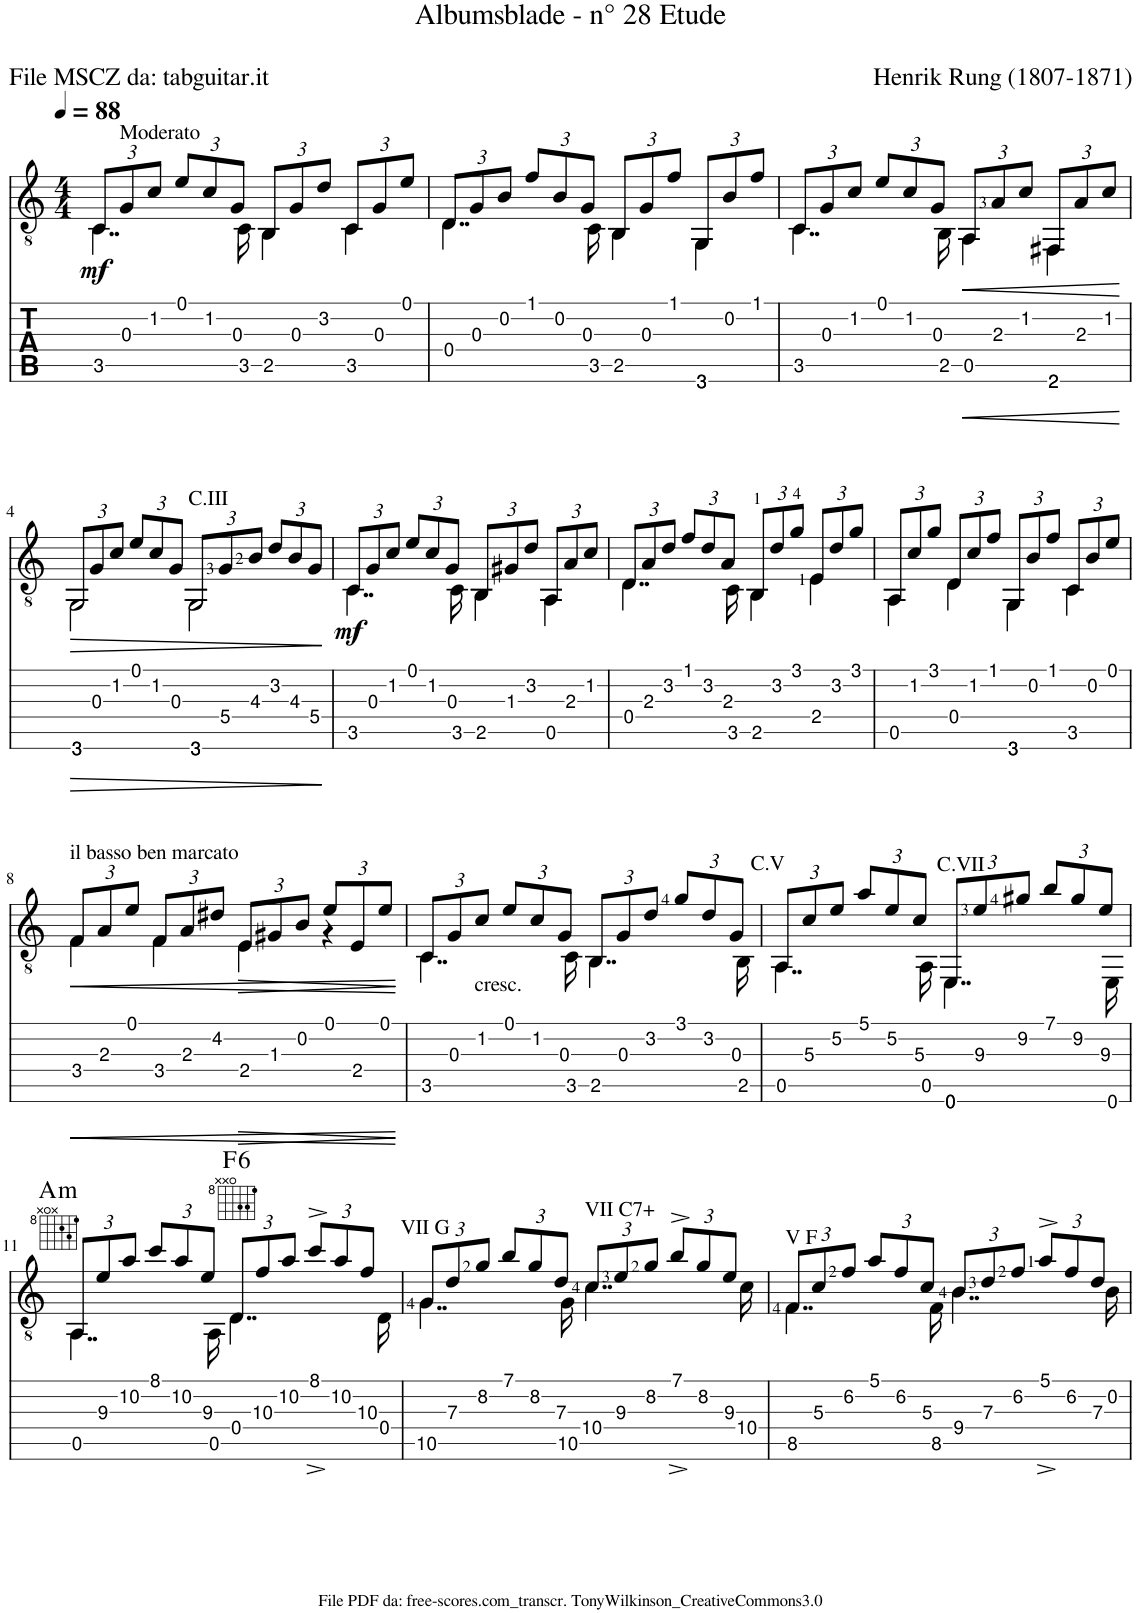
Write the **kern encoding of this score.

**kern	**kern	**dynam	**harte
*part1	*part1	*part1	*part1
*staff2	*staff1	*staff1/2	*
*I"Guitar	*	*	*
*I'Guit.	*	*	*
*stria6	*	*	*
*	*clefGv2	*	*
*k[]	*k[]	*	*
*M4/4	*M4/4	*	*
*MM88	*MM88	*	*
*Xbrackettup	*Xbrackettup	*	*
=1	=1	=1	=1
*^	*^	*	*
!	!	!	!	!LO:DY:b	!
12CL	4..C	12C/L	4..C\	mf	.
!	!	!LO:TX:a:t=Moderato	!	!	!
12G	.	12G/	.	.	.
12cJ	.	12c/J	.	.	.
12eL	.	12e/L	.	.	.
12c	.	12c/	.	.	.
12GJ	.	12G/J	.	.	.
.	16C	.	16C\	.	.
12BBL	4BB	12BB/L	4BB\	.	.
12G	.	12G/	.	.	.
12dJ	.	12d/J	.	.	.
12CL	4C	12C/L	4C\	.	.
12G	.	12G/	.	.	.
12eJ	.	12e/J	.	.	.
=2	=2	=2	=2	=2	=2
12DL	4..D	12D/L	4..D\	.	.
12G	.	12G/	.	.	.
12BJ	.	12B/J	.	.	.
12fL	.	12f/L	.	.	.
12B	.	12B/	.	.	.
12GJ	.	12G/J	.	.	.
.	16C	.	16C\	.	.
12BBL	4BB	12BB/L	4BB\	.	.
12G	.	12G/	.	.	.
12fJ	.	12f/J	.	.	.
12GGL	4GG	12GG/L	4GG\	.	.
12B	.	12B/	.	.	.
12fJ	.	12f/J	.	.	.
=3	=3	=3	=3	=3	=3
12CL	4..C	12C/L	4..C\	.	.
12G	.	12G/	.	.	.
12cJ	.	12c/J	.	.	.
12eL	.	12e/L	.	.	.
12c	.	12c/	.	.	.
12GJ	.	12G/J	.	.	.
.	16BB	.	16BB\	.	.
!	!	!	!	!LO:HP:b	!
12AAL	4AA	12AA/L	4AA\	<	.
12A	.	12A/	.	.	.
12cJ	.	12c/J	.	.	.
12FF#L	4FF#	12FF#X/L	4FF#\	.	.
12A	.	12A/	.	.	.
12cJ	.	12c/J	.	.	.
*v	*v	*	*	*	*
*	*v	*v	*	*
.	.	[	.
!!LO:LB:g=z
=4	=4	=4	=4
*^	*	*	*
!	!	!LO:N:head=open	!LO:HP:b	!
*	*	*^	*	*
12GGL	2GG	12GG/L	2GG\	>	.
12G	.	12G/	.	.	.
12cJ	.	12c/J	.	.	.
12eL	.	12e/L	.	.	.
12c	.	12c/	.	.	.
12GJ	.	12G/J	.	.	.
!	!	!LO:TX:a:t=C.III	!	!	!
!	!	!LO:N:head=open	!	!	!
12GGL	2GG	12GG/L	2GG\	.	.
12G	.	12G/	.	.	.
12BJ	.	12B/J	.	.	.
12dL	.	12d/L	.	.	.
12B	.	12B/	.	.	.
12GJ	.	12G/J	.	.	.
*v	*v	*	*	*	*
*	*v	*v	*	*
.	.	]	.
=5	=5	=5	=5
*^	*^	*	*
!	!	!	!	!LO:DY:a=2	!
12CL	4..C	12C/L	4..C\	mf	.
12G	.	12G/	.	.	.
12cJ	.	12c/J	.	.	.
12eL	.	12e/L	.	.	.
12c	.	12c/	.	.	.
12GJ	.	12G/J	.	.	.
.	16C	.	16C\	.	.
12BBL	4BB	12BB/L	4BB\	.	.
12G#	.	12G#X/	.	.	.
12dJ	.	12d/J	.	.	.
12AAL	4AA	12AA/L	4AA\	.	.
12A	.	12A/	.	.	.
12cJ	.	12c/J	.	.	.
=6	=6	=6	=6	=6	=6
12DL	4..D	12D/L	4..D\	.	.
12A	.	12A/	.	.	.
12dJ	.	12d/J	.	.	.
12fL	.	12f/L	.	.	.
12d	.	12d/	.	.	.
12AJ	.	12A/J	.	.	.
.	16C	.	16C\	.	.
12BBL	4BB	12BB/L	4BB\	.	.
12d	.	12d/	.	.	.
12gJ	.	12g/J	.	.	.
12EL	4E	12E/L	4E\	.	.
12d	.	12d/	.	.	.
12gJ	.	12g/J	.	.	.
=7	=7	=7	=7	=7	=7
12AAL	4AA	12AA/L	4AA\	.	.
12c	.	12c/	.	.	.
12gJ	.	12g/J	.	.	.
12DL	4D	12D/L	4D\	.	.
12c	.	12c/	.	.	.
12fJ	.	12f/J	.	.	.
12GGL	4GG	12GG/L	4GG\	.	.
12B	.	12B/	.	.	.
12fJ	.	12f/J	.	.	.
12CL	4C	12C/L	4C\	.	.
12B	.	12B/	.	.	.
12eJ	.	12e/J	.	.	.
!!LO:LB:g=z	!!
=8	=8	=8	=8	=8	=8
!	!	!LO:TX:a:t=il basso ben marcato	!	!	!
!	!	!	!	!LO:HP:b	!
12FL	4F	12F/L	4F\	<	.
12A	.	12A/	.	.	.
12eJ	.	12e/J	.	.	.
12FL	4F	12F/L	4F\	.	.
12A	.	12A/	.	.	.
12d#J	.	12d#X/J	.	.	.
!	!	!	!	!LO:HP:b	!
12EL	4E	12E/L	4E\	>	.
12G#	.	12G#X/	.	.	.
12BJ	.	12B/J	.	.	.
12eL	4r	12e/L	4r	.	.
12E	.	12E/	.	.	.
12eJ	.	12e/J	.	.	.
*v	*v	*	*	*	*
*	*v	*v	*	*
.	.	[ ]	.
=9	=9	=9	=9
*^	*^	*	*
12CL	4..C	12C/L	4..C\	.	.
12G	.	12G/	.	.	.
!LO:TX:a:t=cresc.	!	!	!	!	!
12cJ	.	12c/J	.	.	.
12eL	.	12e/L	.	.	.
12c	.	12c/	.	.	.
12GJ	.	12G/J	.	.	.
.	16C	.	16C\	.	.
12BBL	4..BB	12BB/L	4..BB\	.	.
12G	.	12G/	.	.	.
12dJ	.	12d/J	.	.	.
12gL	.	12g/L	.	.	.
12d	.	12d/	.	.	.
12GJ	.	12G/J	.	.	.
.	16BB	.	16BB\	.	.
=10	=10	=10	=10	=10	=10
12AAL	4..AA	12AA/L	4..AA\	.	.
!	!	!LO:TX:a:t=C.V	!	!	!
12c	.	12c/	.	.	.
12eJ	.	12e/J	.	.	.
12aL	.	12a/L	.	.	.
12e	.	12e/	.	.	.
12cJ	.	12c/J	.	.	.
.	16AA	.	16AA\	.	.
!	!	!LO:TX:a:t=C.VII	!	!	!
12EEL	4..EE	12EE/L	4..EE\	.	.
12e	.	12e/	.	.	.
12g#J	.	12g#X/J	.	.	.
12bL	.	12b/L	.	.	.
12g#	.	12g#/	.	.	.
12eJ	.	12e/J	.	.	.
.	16EE	.	16EE\	.	.
!!LO:LB:g=z	!!
=11	=11	=11	=11	=11	=11
!	!	!	!	!	!LO:H:kt=m
12AAL	4..AA	12AA/L	4..AA\	.	A:min
12e	.	12e/	.	.	.
12aJ	.	12a/J	.	.	.
12ccL	.	12cc/L	.	.	.
12a	.	12a/	.	.	.
12eJ	.	12e/J	.	.	.
.	16AA	.	16AA\	.	.
!	!	!	!	!	!LO:H:kt=6
12DL	4..D	12D/L	4..D\	.	F:maj6
12f	.	12f/	.	.	.
12aJ	.	12a/J	.	.	.
12cc^L	.	12cc^/L	.	.	.
12a	.	12a/	.	.	.
12fJ	.	12f/J	.	.	.
.	16D	.	16D\	.	.
=12	=12	=12	=12	=12	=12
!	!	!LO:TX:a:t=VII G	!	!	!
12GL	4..G	12G/L	4..G\	.	.
12d	.	12d/	.	.	.
12gJ	.	12g/J	.	.	.
12bL	.	12b/L	.	.	.
12g	.	12g/	.	.	.
12dJ	.	12d/J	.	.	.
.	16G	.	16G\	.	.
!	!	!LO:TX:a:t=VII C7+	!	!	!
12cL	4..c	12c/L	4..c\	.	.
12e	.	12e/	.	.	.
12gJ	.	12g/J	.	.	.
12b^L	.	12b^/L	.	.	.
12g	.	12g/	.	.	.
12eJ	.	12e/J	.	.	.
.	16c	.	16c\	.	.
=13	=13	=13	=13	=13	=13
!	!	!LO:TX:a:t=V F	!	!	!
12FL	4..F	12F/L	4..F\	.	.
12c	.	12c/	.	.	.
12fJ	.	12f/J	.	.	.
12aL	.	12a/L	.	.	.
12f	.	12f/	.	.	.
12cJ	.	12c/J	.	.	.
.	16F	.	16F\	.	.
12BL	4..B	12B/L	4..B\	.	.
12d	.	12d/	.	.	.
12fJ	.	12f/J	.	.	.
12a^L	.	12a^/L	.	.	.
12f	.	12f/	.	.	.
12dJ	.	12d/J	.	.	.
.	16B	.	16B\	.	.
*v	*v	*	*	*	*
*	*v	*v	*	*
=	=	=	=
*-	*-	*-	*-
